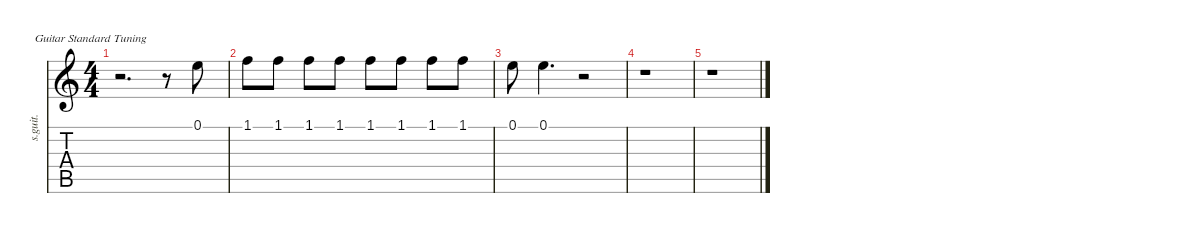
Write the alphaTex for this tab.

\defaultSystemsLayout 4
\hideDynamics
\bracketExtendMode nobrackets
\track ("Vicki Brown" "s.guit.") {instrument clarinet}
\staff {score tabs}
\tuning (E4 B3 G3 D3 A2 E2)
\displaytranspose 12
\ts (4 4)
\tempo (107 hide)
\clef g2
\ks c
r.2{d dy mp} r.8 0.1.8 |
1.1.8 1.1.8 1.1.8 1.1.8 1.1.8 1.1.8 1.1.8 1.1.8 |
0.1.8 0.1.4{d} r.2 |
r.1 |
r.1
